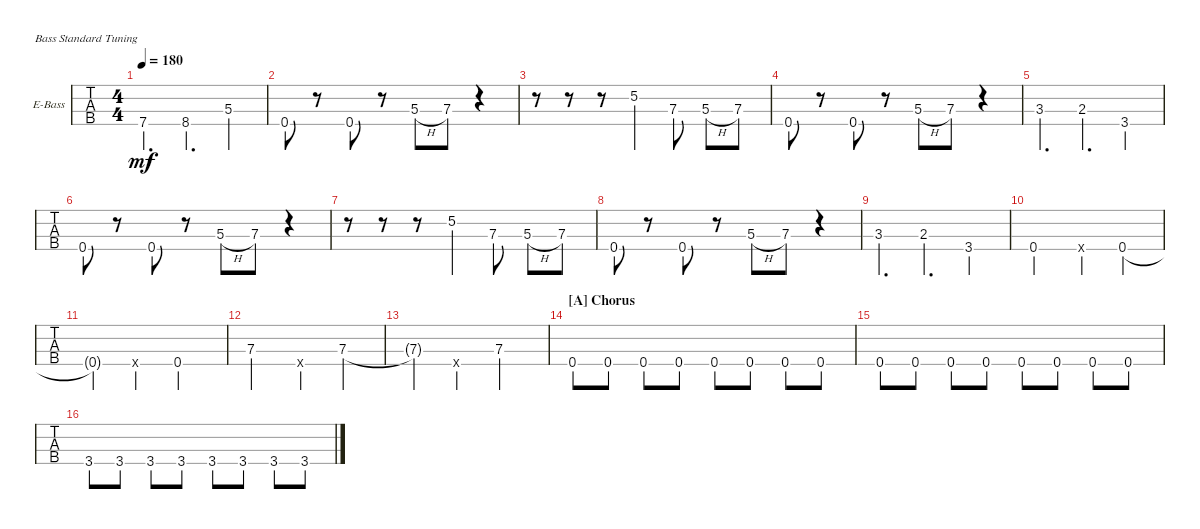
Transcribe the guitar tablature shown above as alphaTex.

\defaultSystemsLayout 4
\bracketExtendMode groupsimilarinstruments
\multiBarRest
\firstSystemTrackNameOrientation horizontal
\otherSystemsTrackNameOrientation horizontal
\track ("Akshay" "E-Bass") {instrument electricbassfinger}
\staff {tabs}
\tuning (G2 D2 A1 E1)
\ts (4 4)
\tempo 180
\clef f4
\ks c
7.4.4{d dy mf} 8.4.4{d} 5.3.4 |
0.4.8 r.8 0.4.8 r.8 5.3{h}.8 7.3.8 r.4 |
r.8 r.8 r.8 5.2.4 7.3.8 5.3{h}.8 7.3.8 |
0.4.8 r.8 0.4.8 r.8 5.3{h}.8 7.3.8 r.4 |
3.3.4{d} 2.3.4{d} 3.4.4 |
0.4.8 r.8 0.4.8 r.8 5.3{h}.8 7.3.8 r.4 |
r.8 r.8 r.8 5.2.4 7.3.8 5.3{h}.8 7.3.8 |
0.4.8 r.8 0.4.8 r.8 5.3{h}.8 7.3.8 r.4 |
3.3.4{d} 2.3.4{d} 3.4.4 |
0.4.2 0.4{x}.4 0.4.4 |
0.4{t}.4 0.4{x}.4 0.4.2 |
7.3.2 0.4{x}.4 7.3.4 |
7.3{t}.4 0.4{x}.4 7.3.2 |
\section ("A" "Chorus")
0.4.8 0.4.8 0.4.8 0.4.8 0.4.8 0.4.8 0.4.8 0.4.8 |
0.4.8 0.4.8 0.4.8 0.4.8 0.4.8 0.4.8 0.4.8 0.4.8 |
3.4.8 3.4.8 3.4.8 3.4.8 3.4.8 3.4.8 3.4.8 3.4.8
